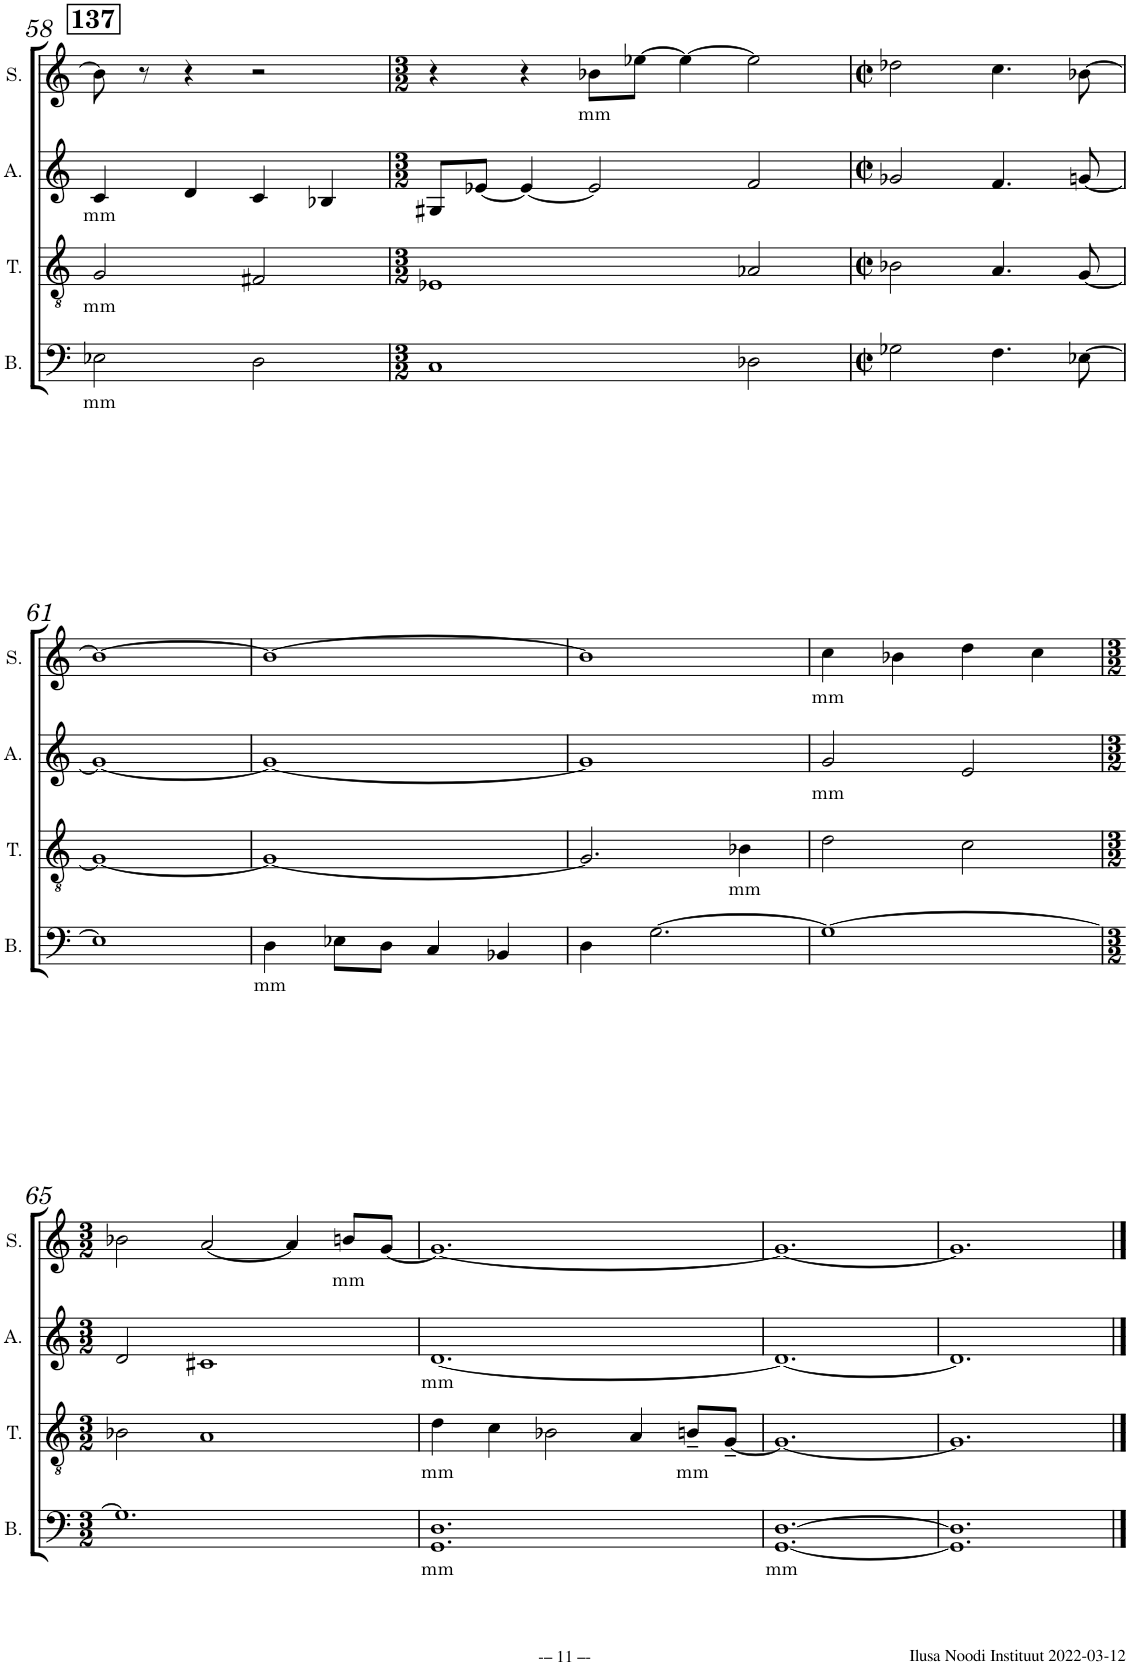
**kern	**text	**kern	**text	**kern	**text	**kern	**text
*part4	*part4	*part3	*part3	*part2	*part2	*part1	*part1
*staff4	*staff4	*staff3	*staff3	*staff2	*staff2	*staff1	*staff1
*I"B.	*	*I"T.	*	*I"A.	*	*I"S.	*
*I'B.	*	*I'T.	*	*I'A.	*	*I'S.	*
!!LO:PB:g=z
*clefF4	*	*clefGv2	*	*clefG2	*	*clefG2	*
*k[]	*	*k[]	*	*k[]	*	*k[]	*
*M2/2	*	*M2/2	*	*M2/2	*	*M2/2	*
*met(c|)	*	*met(c|)	*	*met(c|)	*	*met(c|)	*
!!LO:REH:place=s1:a:B:cj:fs=14:t=137
=58	=58	=58	=58	=58	=58	=58	=58
!	!LO:LY:b	!	!LO:LY:b	!	!LO:LY:b	!	!
2E-X\	mm	2G/	mm	4c/	mm	8b-\]	.
.	.	.	.	.	.	8r	.
.	.	.	.	4d/	.	4r	.
2D\	.	2F#X/	.	4c/	.	2r	.
.	.	.	.	4B-X/	.	.	.
=59	=59	=59	=59	=59	=59	=59	=59
*M3/2	*	*M3/2	*	*M3/2	*	*M3/2	*
1C	.	1E-X	.	8G#X/L	.	4r	.
.	.	.	.	[8e-X/J	.	.	.
.	.	.	.	4e-/_	.	4r	.
!	!	!	!	!	!	!	!LO:LY:b
.	.	.	.	2e-/]	.	8b-X\L	mm
.	.	.	.	.	.	[8ee-X\J	.
.	.	.	.	.	.	4ee-\_	.
2D-X\	.	2A-X/	.	2f/	.	2ee-\]	.
=60	=60	=60	=60	=60	=60	=60	=60
*M2/2	*	*M2/2	*	*M2/2	*	*M2/2	*
*met(c|)	*	*met(c|)	*	*met(c|)	*	*met(c|)	*
2G-X\	.	2B-X\	.	2g-X/	.	2dd-X\	.
4.F\	.	4.A/	.	4.f/	.	4.cc\	.
[8E-X\	.	[8G/	.	[8gn/	.	[8b-X\	.
!!LO:LB:g=z
=61	=61	=61	=61	=61	=61	=61	=61
1E-]	.	1G_	.	1g_	.	1b-_	.
=62	=62	=62	=62	=62	=62	=62	=62
!	!LO:LY:b	!	!	!	!	!	!
4D\	mm	1G_	.	1g_	.	1b-_	.
8E-X\L	.	.	.	.	.	.	.
8D\J	.	.	.	.	.	.	.
4C/	.	.	.	.	.	.	.
4BB-X/	.	.	.	.	.	.	.
=63	=63	=63	=63	=63	=63	=63	=63
4D\	.	2.G/]	.	1g]	.	1b-]	.
[2.G\	.	.	.	.	.	.	.
!	!	!	!LO:LY:b	!	!	!	!
.	.	4B-X\	mm	.	.	.	.
=64	=64	=64	=64	=64	=64	=64	=64
!	!	!	!	!	!LO:LY:b	!	!LO:LY:b
1G_	.	2d\	.	2g/	mm	4cc\	mm
.	.	.	.	.	.	4b-X\	.
.	.	2c\	.	2e/	.	4dd\	.
.	.	.	.	.	.	4cc\	.
!!LO:LB:g=z
=65	=65	=65	=65	=65	=65	=65	=65
*M3/2	*	*M3/2	*	*M3/2	*	*M3/2	*
1.G]	.	2B-X\	.	2d/	.	2b-X\	.
.	.	1A	.	1c#X	.	[2a/	.
.	.	.	.	.	.	4a/]	.
!	!	!	!	!	!	!	!LO:LY:b
.	.	.	.	.	.	8bn/L	mm
.	.	.	.	.	.	[8g/J	.
=66	=66	=66	=66	=66	=66	=66	=66
!	!LO:LY:b	!	!LO:LY:b	!	!LO:LY:b	!	!
1.GG 1.D	mm	4d\	mm	[1.d	mm	1.g_	.
.	.	4c\	.	.	.	.	.
.	.	2B-X\	.	.	.	.	.
.	.	4A/	.	.	.	.	.
!	!	!	!LO:LY:b	!	!	!	!
.	.	8Bn~/L	mm	.	.	.	.
.	.	[8G~/J	.	.	.	.	.
=67	=67	=67	=67	=67	=67	=67	=67
!	!LO:LY:b	!	!	!	!	!	!
[1.GG [1.D	mm	1.G_	.	1.d_	.	1.g_	.
=68	=68	=68	=68	=68	=68	=68	=68
1.GG] 1.D]	.	1.G]	.	1.d]	.	1.g]	.
==	==	==	==	==	==	==	==
*-	*-	*-	*-	*-	*-	*-	*-
